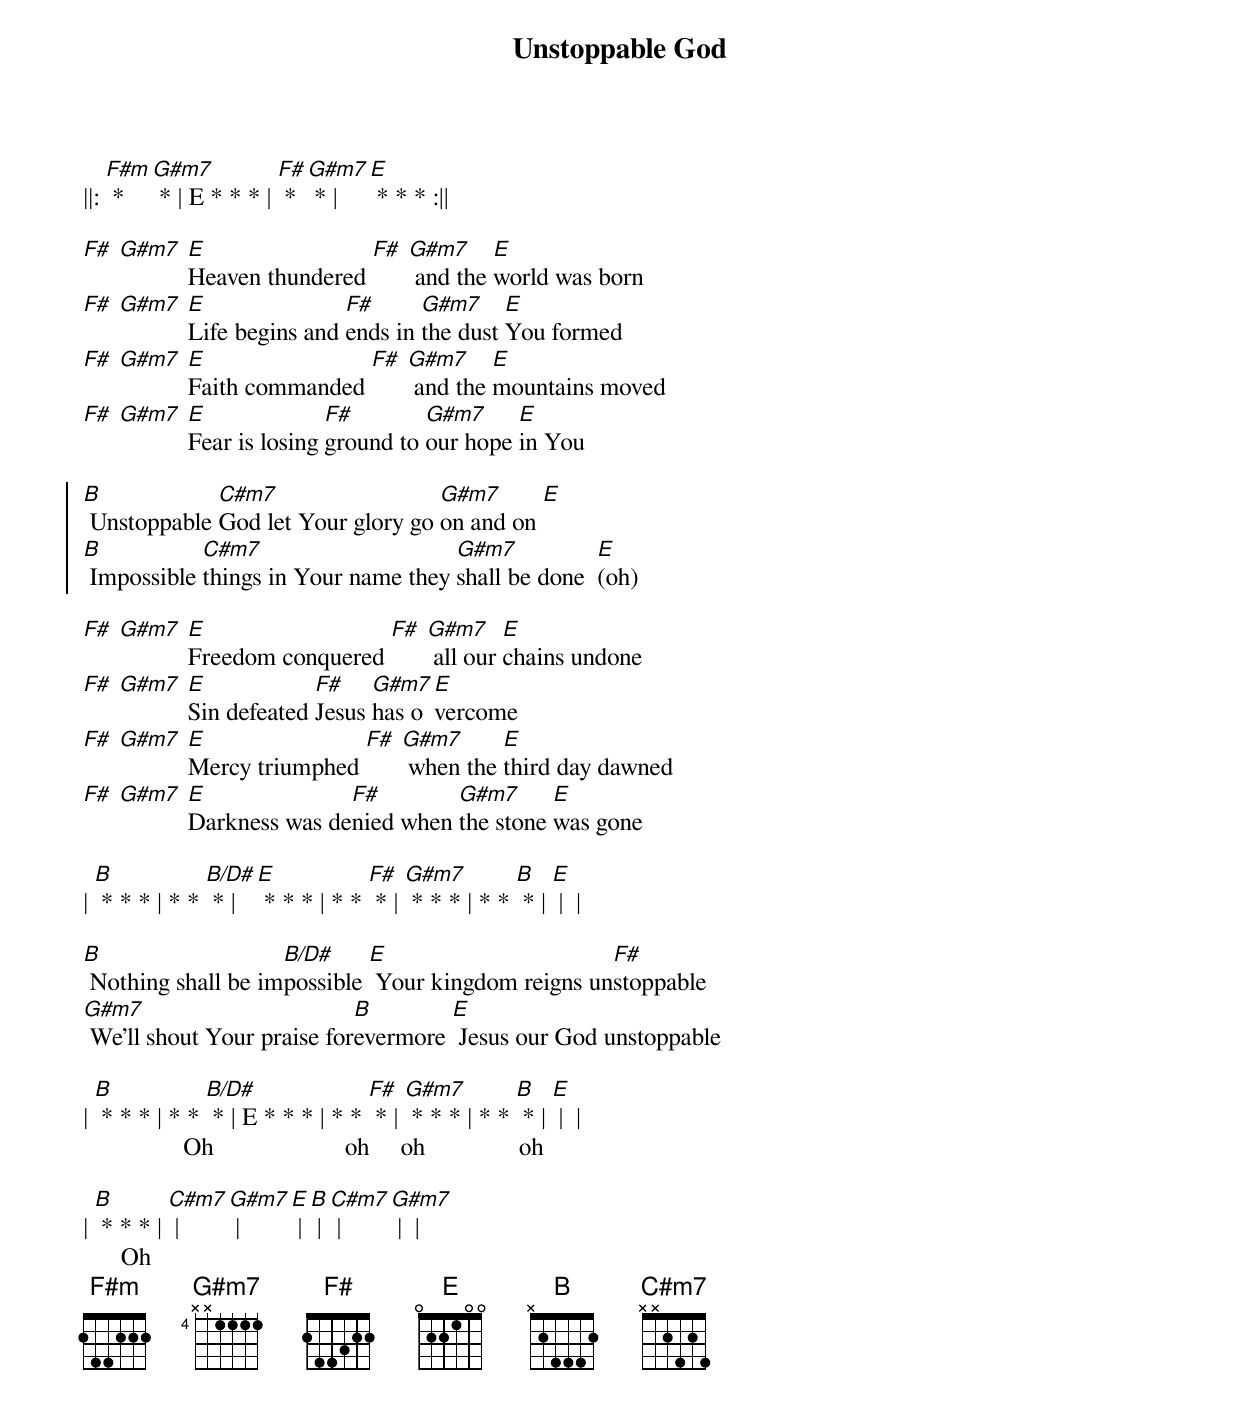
{title: Unstoppable God}
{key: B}
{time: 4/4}
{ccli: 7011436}
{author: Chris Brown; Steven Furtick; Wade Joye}
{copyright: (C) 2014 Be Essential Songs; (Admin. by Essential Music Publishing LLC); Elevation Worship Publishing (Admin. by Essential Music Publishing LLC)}

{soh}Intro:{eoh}
||: [F#m] * [G#m7] * | E * * * | [F#] * [G#m7] * | [E] * * * :||

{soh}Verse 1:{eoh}
[F#] [G#m7] [E]Heaven thundered [F#] [G#m7] and the [E]world was born
[F#] [G#m7] [E]Life begins and [F#]ends in [G#m7]the dust [E]You formed
[F#] [G#m7] [E]Faith commanded [F#] [G#m7] and the [E]mountains moved
[F#] [G#m7] [E]Fear is losing [F#]ground to [G#m7]our hope [E]in You

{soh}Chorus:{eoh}
{start_of_chorus}
[B] Unstoppable [C#m7]God let Your glory go [G#m7]on and on [E]
[B] Impossible [C#m7]things in Your name they [G#m7]shall be done  [E](oh)
{end_of_chorus}

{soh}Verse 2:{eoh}
[F#] [G#m7] [E]Freedom conquered [F#] [G#m7] all our [E]chains undone
[F#] [G#m7] [E]Sin defeated [F#]Jesus [G#m7]has o[E]vercome
[F#] [G#m7] [E]Mercy triumphed [F#] [G#m7] when the [E]third day dawned
[F#] [G#m7] [E]Darkness was de[F#]nied when [G#m7]the stone [E]was gone

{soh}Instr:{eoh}
| [B] * * * | * * [B/D#] * | [E] * * * | * * [F#] * | [G#m7] * * * | * * [B] * | [E] |  |

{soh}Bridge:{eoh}
{start_of_bridge}
[B] Nothing shall be im[B/D#]possible [E] Your kingdom reigns un[F#]stoppable
[G#m7] We'll shout Your praise for[B]evermore [E] Jesus our God unstoppable
{end_of_bridge}

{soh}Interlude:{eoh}
| [B] * * * | * * [B/D#] * | E * * * | * * [F#] * | [G#m7] * * * | * * [B] * | [E] |  |
                Oh                     oh     oh               oh

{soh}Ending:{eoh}
| [B] * * * | [C#m7] | [G#m7] | [E] | [B] | [C#m7] | [G#m7] |  |
      Oh
